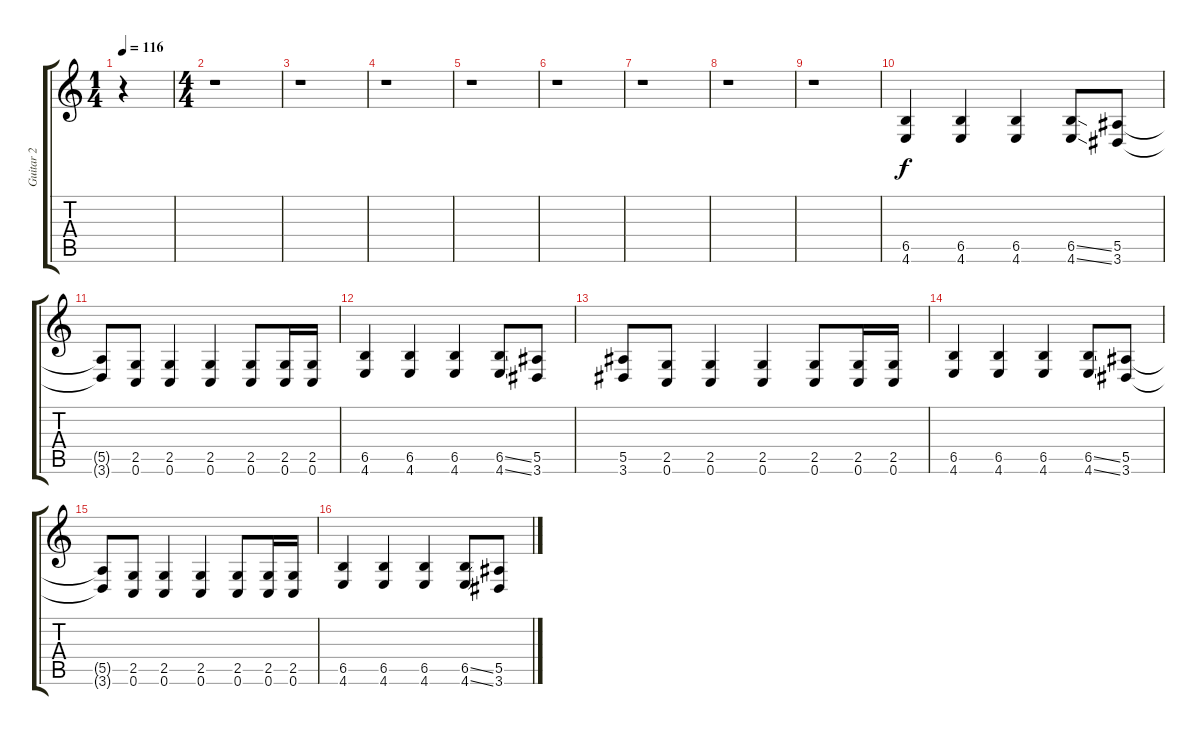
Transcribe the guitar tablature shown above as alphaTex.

\track ("Guitar 2" "Guitar 2") {instrument overdrivenguitar}
\staff {score tabs}
\tuning (C4 G3 Eb3 Bb2 F2 C2) {hide}
\ts (1 4)
\tempo 116
\clef g2
\ks c
r.4{dy f instrument overdrivenguitar} |
\ts (4 4)
r.1 |
r.1 |
r.1 |
r.1 |
r.1 |
r.1 |
r.1 |
r.1 |
(6.5 4.6).4 (6.5 4.6).4 (6.5 4.6).4 (6.5{ss} 4.6{ss}).8 (5.5 3.6).8 |
(5.5{t} 3.6{t}).8 (2.5 0.6).8 (2.5 0.6).4 (2.5 0.6).4 (2.5 0.6).8 (2.5 0.6).16 (2.5 0.6).16 |
(6.5 4.6).4 (6.5 4.6).4 (6.5 4.6).4 (6.5{ss} 4.6{ss}).8 (5.5 3.6).8 |
(5.5 3.6).8 (2.5 0.6).8 (2.5 0.6).4 (2.5 0.6).4 (2.5 0.6).8 (2.5 0.6).16 (2.5 0.6).16 |
(6.5 4.6).4 (6.5 4.6).4 (6.5 4.6).4 (6.5{ss} 4.6{ss}).8 (5.5 3.6).8 |
(5.5{t} 3.6{t}).8 (2.5 0.6).8 (2.5 0.6).4 (2.5 0.6).4 (2.5 0.6).8 (2.5 0.6).16 (2.5 0.6).16 |
(6.5 4.6).4 (6.5 4.6).4 (6.5 4.6).4 (6.5{ss} 4.6{ss}).8 (5.5 3.6).8
